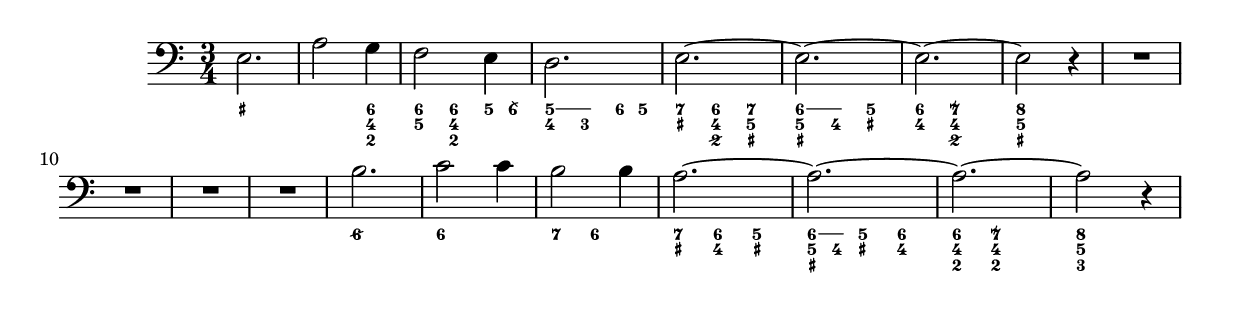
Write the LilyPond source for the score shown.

\version "2.18.2"
\book {
  \header {
  }

  \bookpart {
    <<
    \new Staff = ContinuoStaff \with { }

    \context Staff = ContinuoStaff {
      \relative c {
        \clef "bass"
        << \new Voice = "continuo_voice1" {
          \time 3/4
          \key a \minor
          e2.
          a2 g4
          f2 e4
          d2.
          e ~
          e ~
          e ~
          e2 r4
          R2.*4
          b'2.
          c2 c4
          b2 b4
          a2. ~
          a ~
          a ~
          a2 r4
        } >>
      }
    }

    \figures {
      <_+>2.
      s2 <6 4 2>4
      <6 5> <6 4 2> <5>8 <6\\>
      <5 4>4 \bassFigureExtendersOn <5 3> \bassFigureExtendersOff <6>8 <5>
      <7 _+>4 <6 4 2/> <7 5 _+>
      <6 5 _+> \bassFigureExtendersOn <6 4> \bassFigureExtendersOff <5 _+>
      <6 4> <7\\ 4 2/>2
      <8 5 _+> s4
      s2.*4
      <6/>2.
      <6>2 s4
      <7> <6>2
      <7 _+>4 <6 4> <5 _+>
      <6 5 _+>8 \bassFigureExtendersOn <6 4> \bassFigureExtendersOff <5 _+>4 <6 4>
      <6 4 2> <7\\ 4 2>2
      <8 5 3>
    }

    >>
  }
}
